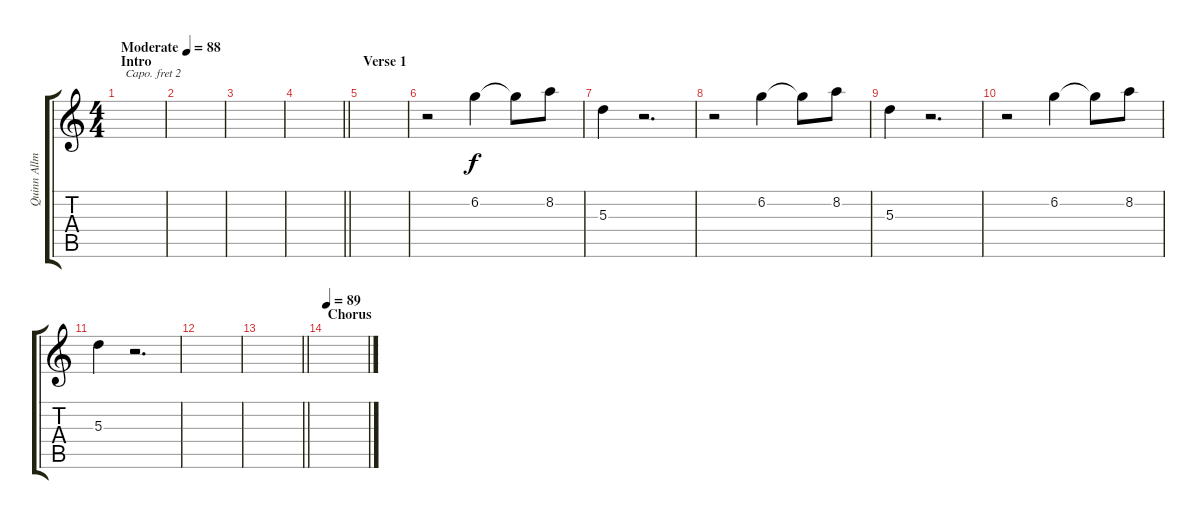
\track ("Quinn Allman #2" "Quinn Allm") {instrument electricguitarjazz}
\staff {score tabs}
\capo 2
\tuning (E4 B3 G3 D3 A2 D2) {hide}
\ts (4 4)
\section ("" "Intro")
\tempo (88 "Moderate")
\clef g2
\ks c
|
|
|
\barLineRight lightlight
|
\section ("" "Verse 1")
|
r.2 6.2.4 6.2{t}.8 8.2.8 |
5.3.4 r.2{d} |
r.2 6.2.4 6.2{t}.8 8.2.8 |
5.3.4 r.2{d} |
r.2 6.2.4 6.2{t}.8 8.2.8 |
5.3.4 r.2{d} |
|
\barLineRight lightlight
|
\section ("" "Chorus")
\tempo 89
